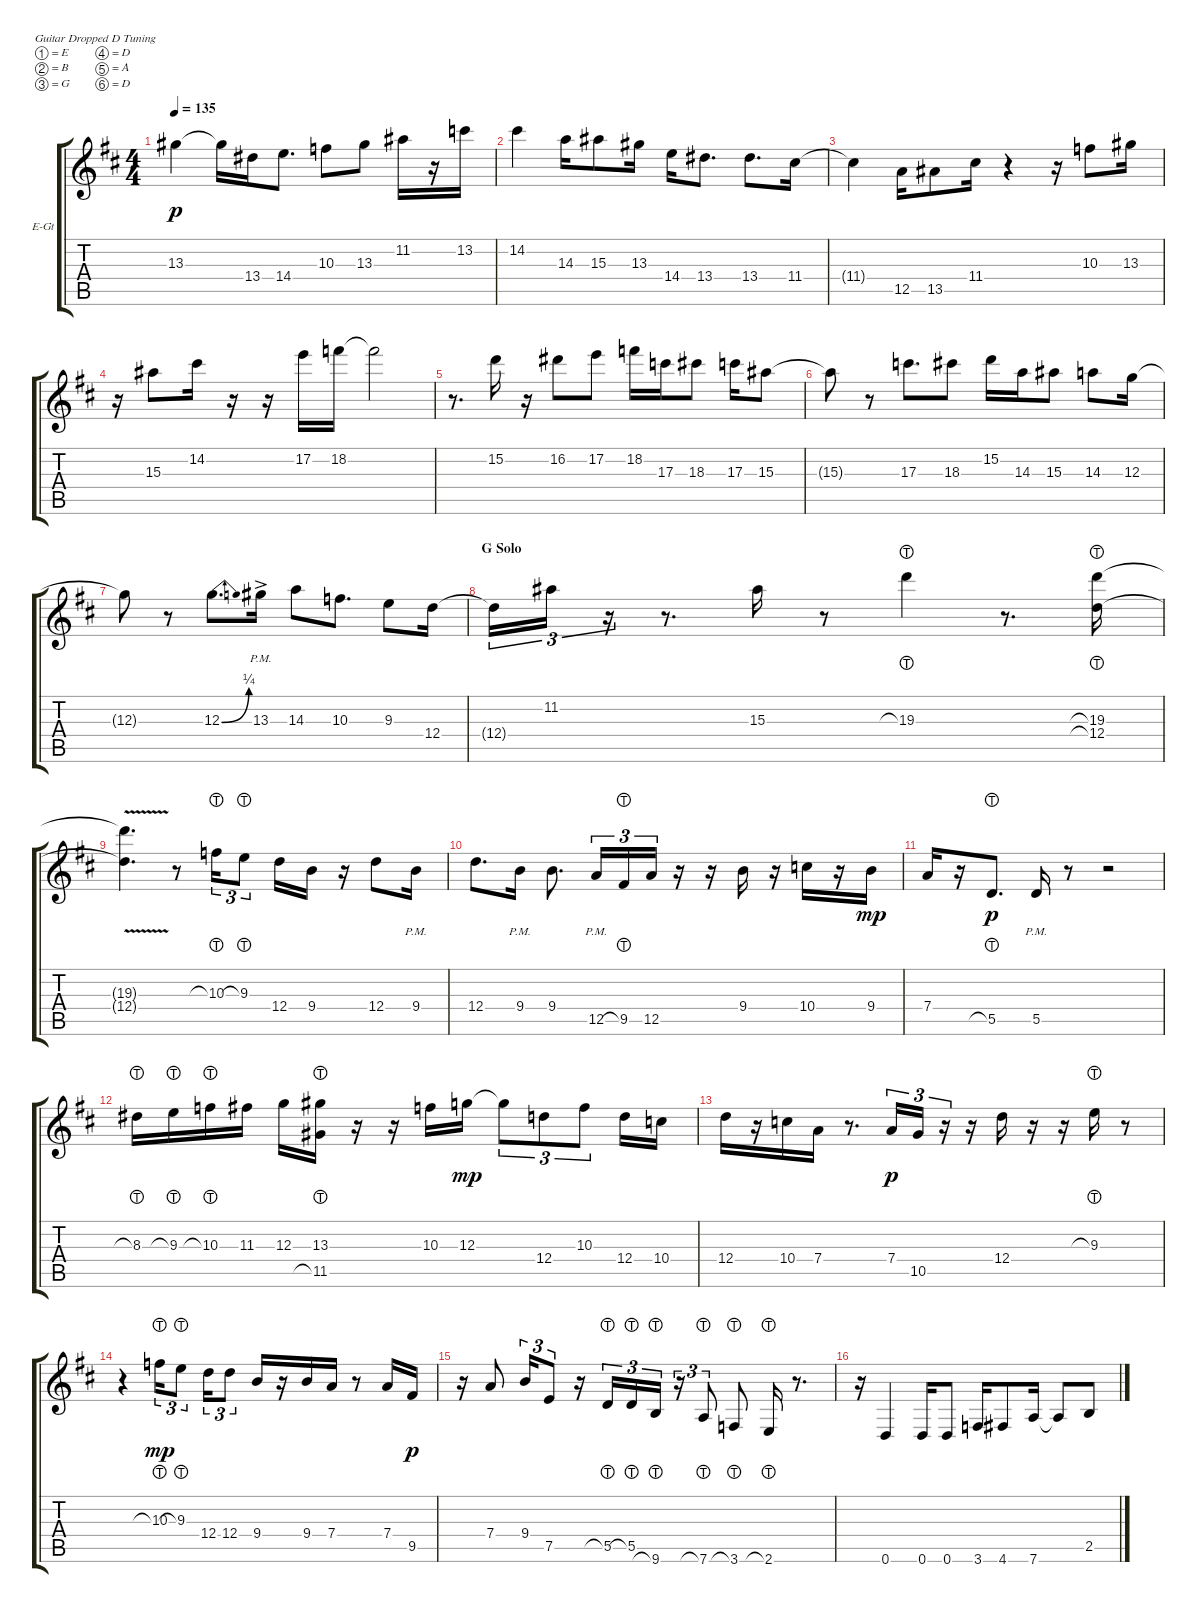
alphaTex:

\bracketExtendMode groupsimilarinstruments
\firstSystemTrackNameOrientation horizontal
\otherSystemsTrackNameOrientation horizontal
\track ("Guitar " "E-Gt") {instrument distortionguitar}
\staff {score tabs}
\tuning (E4 B3 G3 D3 A2 D2)
\ts (4 4)
\tempo 135
\clef g2
\ks d
13.3{t}.4{dy p} 13.3{t}.16 13.4.16 14.4.8{d} 10.3.8 13.3.8 11.2.16 r.16 13.2.16 |
14.2.4 14.3.16 15.3.8 13.3.16 14.4.16 13.4.8{d} 13.4.8{d} 11.4.16 |
11.4{t}.4 12.5.16 13.5.8 11.4.16 r.4 r.16 10.3.8 13.3.16 |
r.16 15.3.8 14.2.16 r.16 r.16 17.2.16 18.2.16 18.2{t}.2 |
r.8{d} 15.2.16 r.16 16.2.8 17.2.8 18.2.16 17.3.16 18.3.8 17.3.16 15.3.8 |
15.3{t}.8 r.8 17.3.8{d} 18.3.8 15.2.16 14.3.16 15.3.8 14.3.8 12.3.16 |
12.3{t}.8 r.8 12.3{be (bend 0 0 59.4 1)}.8{d} 13.3{ac pm}.16 14.3.8 10.3.8{d} 9.3.8 12.4.16 |
\section ("" "G Solo")
\scale
0.553675 12.4{t}.16{tu (3 2)} 11.2.16{tu (3 2)} r.16{tu (3 2)} r.8{d} 15.3.16 r.8 19.3{lht}.4 r.8{d} (19.3{lht} 12.4{lht}).16 |
\scale
0.445682 (19.3{v t} 12.4{t}).4{d} r.8 10.3{lht}.16{tu (3 2)} 9.3{lht}.8{tu (3 2)} 12.4.16 9.4.16 r.16 12.4.8 9.4{pm}.16 |
12.4.8{d} 9.4{pm}.16 9.4.8{d} 12.5{pm}.16{tu (3 2)} 9.5{lht}.16{tu (3 2)} 12.5.16{tu (3 2)} r.16 r.16 9.4.16 r.16 10.4.16 r.16 9.4.16{dy mp} |
7.4.16 r.16 5.5{lht}.8{d dy p} 5.5{pm}.16 r.8 r.2 |
\scale
0.536755 8.3{lht}.16 9.3{lht}.16 10.3{lht}.16 11.3.16 12.3.16 (13.3 11.5{lht}).16 r.16 r.16 10.3.16 12.3.16{dy mp} 12.3{t}.8{tu (3 2)} 12.4.8{tu (3 2)} 10.3.8{tu (3 2)} 12.4.16 10.4.16 |
\scale
0.460575 12.4.16 r.16 10.4.16 7.4.16 r.8{d} 7.4.16{tu (3 2) dy p} 10.5.16{tu (3 2)} r.16{tu (3 2)} r.16 12.4.16 r.16 r.16 9.3{lht}.16 r.8 |
r.4 10.3{lht}.16{tu (3 2) dy mp} 9.3{lht}.8{tu (3 2)} 12.4.16{tu (3 2)} 12.4.8{tu (3 2)} 9.4.16 r.16 9.4.16 7.4.16 r.8 7.4.16 9.5.16{dy p} |
r.16 7.4.8 9.4.16{tu (3 2)} 7.5.8{tu (3 2)} r.16 5.5{lht}.16{tu (3 2)} 5.5{lht}.16{tu (3 2)} 9.6{lht}.16{tu (3 2)} r.16{tu (3 2)} 7.6{lht}.8{tu (3 2)} 3.6{lht}.8 2.6{lht}.16 r.8{d} |
r.16 0.6.4 0.6.16 0.6.8 3.6.16 4.6.8 7.6.16 7.6{t}.8 2.5.8
